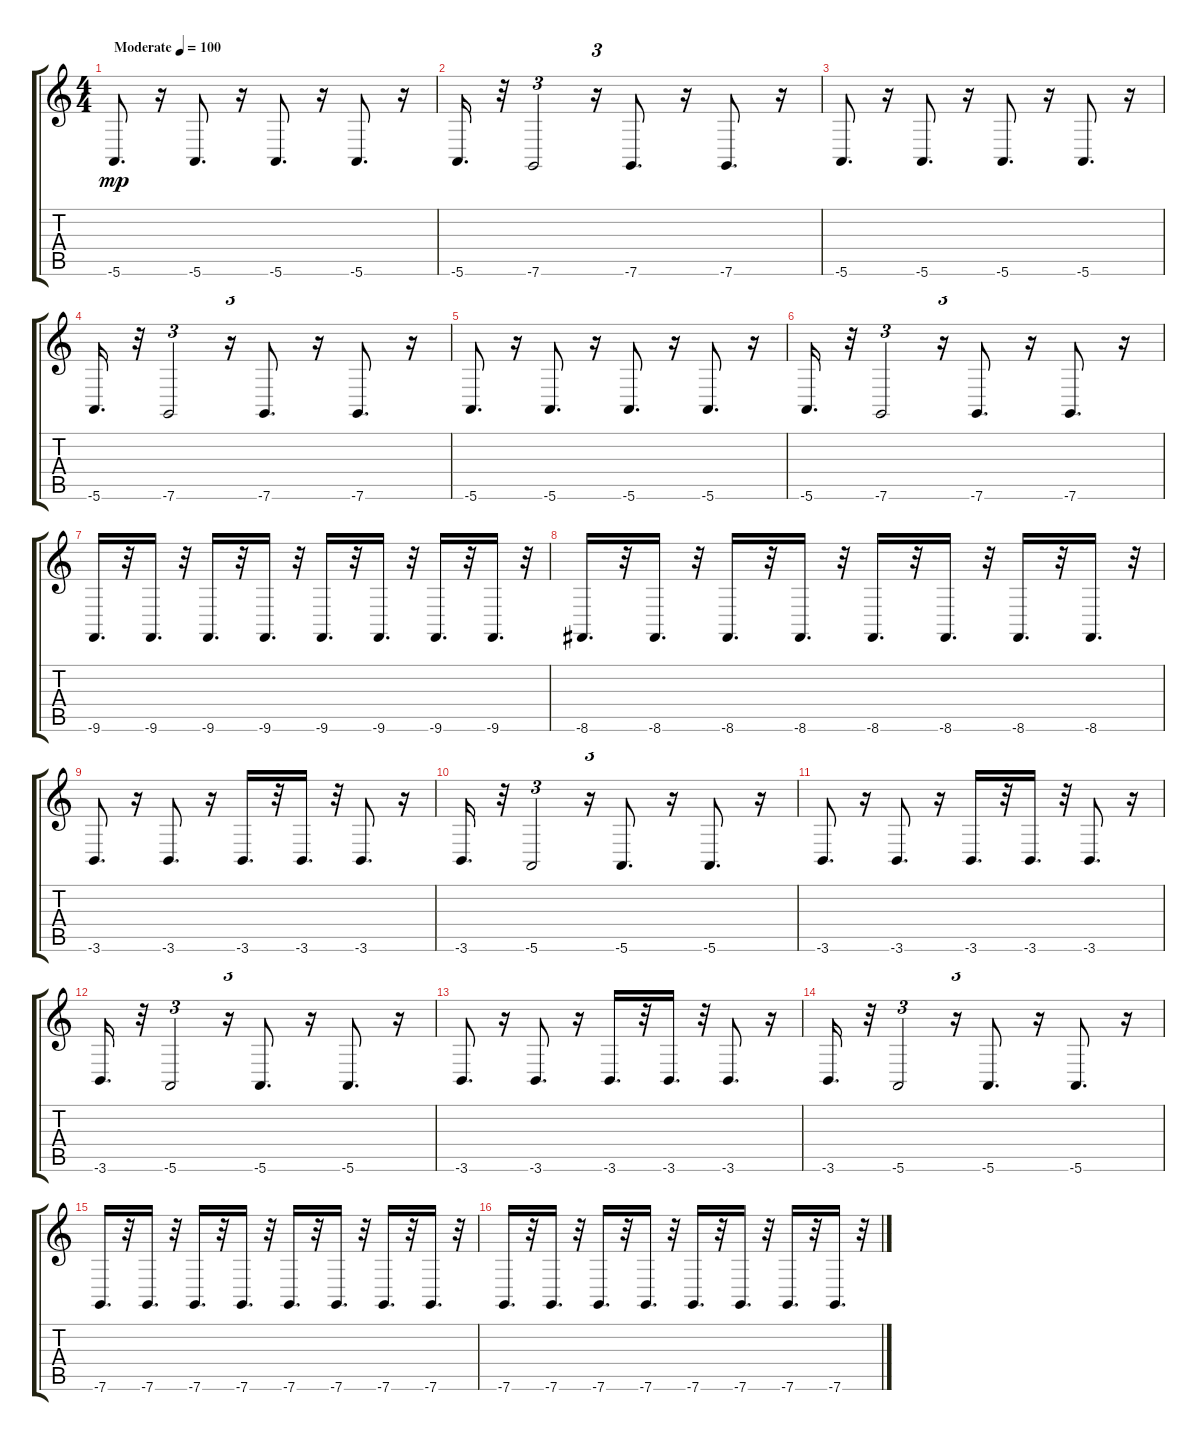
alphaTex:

\track "" {instrument electricbassfinger}
\staff {score tabs}
\tuning (E4 B3 G3 D3 A2 D2) {hide}
\ts (4 4)
\tempo (100 "Moderate")
\clef g2
\ks c
-5.6.8{d dy mp instrument electricbassfinger} r.16 -5.6.8{d} r.16 -5.6.8{d} r.16 -5.6.8{d} r.16 |
-5.6.16{d} r.32 -7.6.2{tu (3 2)} r.16{tu (3 2)} -7.6.8{d} r.16 -7.6.8{d} r.16 |
-5.6.8{d} r.16 -5.6.8{d} r.16 -5.6.8{d} r.16 -5.6.8{d} r.16 |
-5.6.16{d} r.32 -7.6.2{tu (3 2)} r.16{tu (3 2)} -7.6.8{d} r.16 -7.6.8{d} r.16 |
-5.6.8{d} r.16 -5.6.8{d} r.16 -5.6.8{d} r.16 -5.6.8{d} r.16 |
-5.6.16{d} r.32 -7.6.2{tu (3 2)} r.16{tu (3 2)} -7.6.8{d} r.16 -7.6.8{d} r.16 |
-9.6.16{d} r.32 -9.6.16{d} r.32 -9.6.16{d} r.32 -9.6.16{d} r.32 -9.6.16{d} r.32 -9.6.16{d} r.32 -9.6.16{d} r.32 -9.6.16{d} r.32 |
-8.6.16{d} r.32 -8.6.16{d} r.32 -8.6.16{d} r.32 -8.6.16{d} r.32 -8.6.16{d} r.32 -8.6.16{d} r.32 -8.6.16{d} r.32 -8.6.16{d} r.32 |
-3.6.8{d} r.16 -3.6.8{d} r.16 -3.6.16{d} r.32 -3.6.16{d} r.32 -3.6.8{d} r.16 |
-3.6.16{d} r.32 -5.6.2{tu (3 2)} r.16{tu (3 2)} -5.6.8{d} r.16 -5.6.8{d} r.16 |
-3.6.8{d} r.16 -3.6.8{d} r.16 -3.6.16{d} r.32 -3.6.16{d} r.32 -3.6.8{d} r.16 |
-3.6.16{d} r.32 -5.6.2{tu (3 2)} r.16{tu (3 2)} -5.6.8{d} r.16 -5.6.8{d} r.16 |
-3.6.8{d} r.16 -3.6.8{d} r.16 -3.6.16{d} r.32 -3.6.16{d} r.32 -3.6.8{d} r.16 |
-3.6.16{d} r.32 -5.6.2{tu (3 2)} r.16{tu (3 2)} -5.6.8{d} r.16 -5.6.8{d} r.16 |
-7.6.16{d} r.32 -7.6.16{d} r.32 -7.6.16{d} r.32 -7.6.16{d} r.32 -7.6.16{d} r.32 -7.6.16{d} r.32 -7.6.16{d} r.32 -7.6.16{d} r.32 |
-7.6.16{d} r.32 -7.6.16{d} r.32 -7.6.16{d} r.32 -7.6.16{d} r.32 -7.6.16{d} r.32 -7.6.16{d} r.32 -7.6.16{d} r.32 -7.6.16{d} r.32
